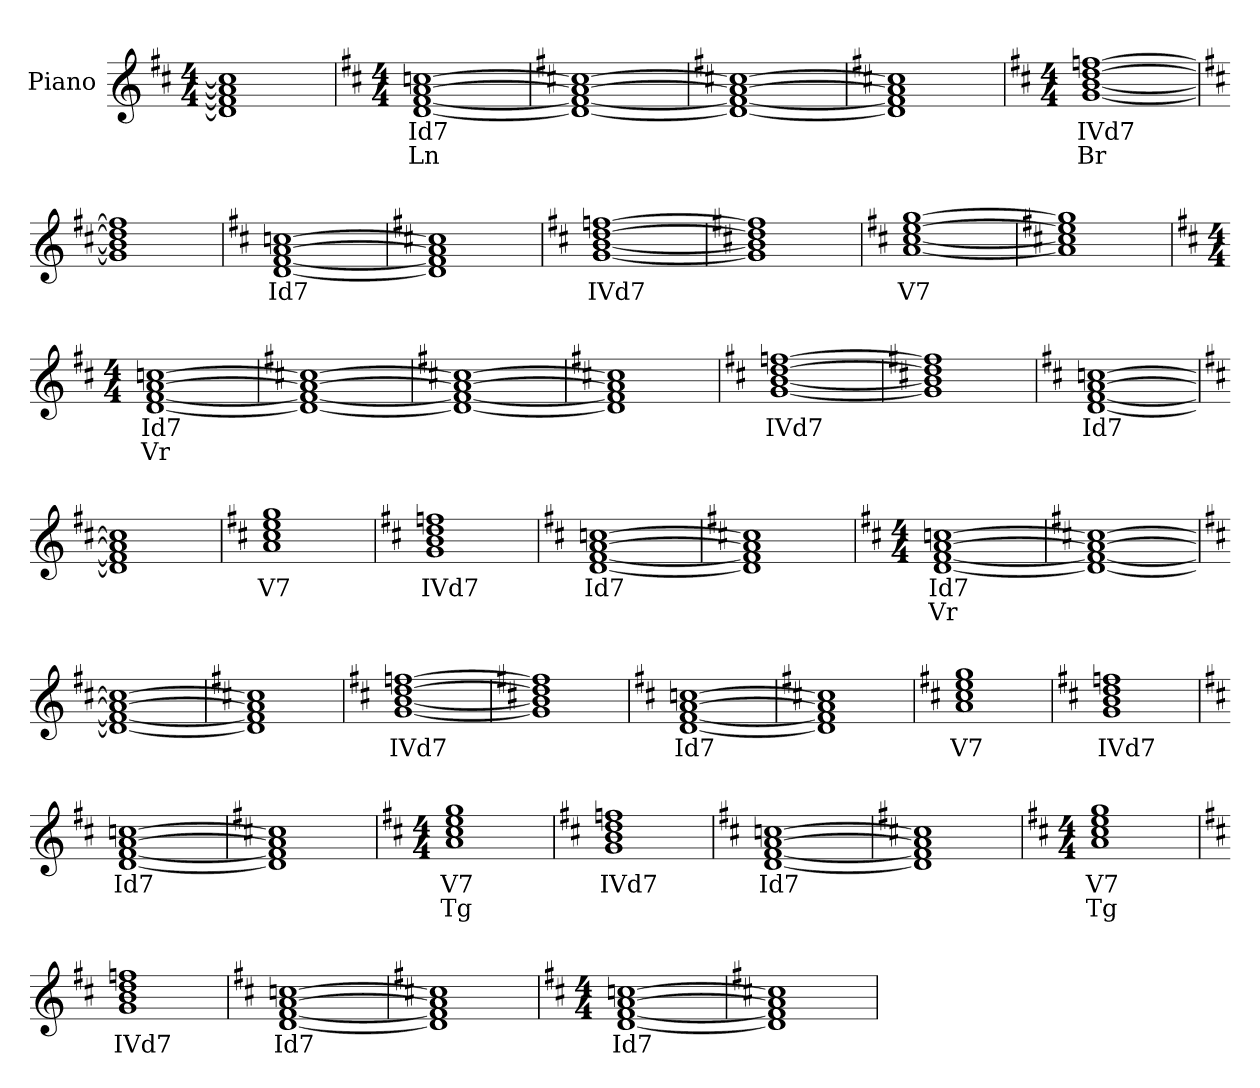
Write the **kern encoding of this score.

**kern	**text	**text
*part1	*part1	*part1
*staff1	*staff1	*staff1
*I"Piano	*	*
*I'Pno	*	*
*k[f#c#]	*	*
*D:	*	*
*M4/4	*	*
=	=	=
1d] 1f#] 1a] 1ccn]	.	.
=	=	=
*k[f#c#]	*	*
*D:	*	*
*M4/4	*	*
[1d [1f# [1a [1ccn	Id7	Ln
=	=	=
*k[f#c#]	*	*
*D:	*	*
1d_ 1f#_ 1a_ 1ccn_	.	.
=	=	=
*k[f#c#]	*	*
*D:	*	*
1d_ 1f#_ 1a_ 1ccn_	.	.
=	=	=
*k[f#c#]	*	*
*D:	*	*
1d] 1f#] 1a] 1ccn]	.	.
=	=	=
*k[f#c#]	*	*
*D:	*	*
*M4/4	*	*
[1g [1b [1dd [1ffn	IVd7	Br
=	=	=
*k[f#c#]	*	*
*D:	*	*
1g] 1b] 1dd] 1ffn]	.	.
=	=	=
*k[f#c#]	*	*
*D:	*	*
[1d [1f# [1a [1ccn	Id7	.
=	=	=
*k[f#c#]	*	*
*D:	*	*
1d] 1f#] 1a] 1ccn]	.	.
=	=	=
*k[f#c#]	*	*
*D:	*	*
[1g [1b [1dd [1ffn	IVd7	.
=	=	=
*k[f#c#]	*	*
*D:	*	*
1g] 1b] 1dd] 1ffn]	.	.
=	=	=
*k[f#c#]	*	*
*D:	*	*
[1a [1cc# [1ee [1gg	V7	.
=	=	=
*k[f#c#]	*	*
*D:	*	*
1a] 1cc#] 1ee] 1gg]	.	.
=	=	=
*k[f#c#]	*	*
*D:	*	*
*M4/4	*	*
[1d [1f# [1a [1ccn	Id7	Vr
=	=	=
*k[f#c#]	*	*
*D:	*	*
1d_ 1f#_ 1a_ 1ccn_	.	.
=	=	=
*k[f#c#]	*	*
*D:	*	*
1d_ 1f#_ 1a_ 1ccn_	.	.
=	=	=
*k[f#c#]	*	*
*D:	*	*
1d] 1f#] 1a] 1ccn]	.	.
=	=	=
*k[f#c#]	*	*
*D:	*	*
[1g [1b [1dd [1ffn	IVd7	.
=	=	=
*k[f#c#]	*	*
*D:	*	*
1g] 1b] 1dd] 1ffn]	.	.
=	=	=
*k[f#c#]	*	*
*D:	*	*
[1d [1f# [1a [1ccn	Id7	.
=	=	=
*k[f#c#]	*	*
*D:	*	*
1d] 1f#] 1a] 1ccn]	.	.
=	=	=
*k[f#c#]	*	*
*D:	*	*
1a 1cc# 1ee 1gg	V7	.
=	=	=
*k[f#c#]	*	*
*D:	*	*
1g 1b 1dd 1ffn	IVd7	.
=	=	=
*k[f#c#]	*	*
*D:	*	*
[1d [1f# [1a [1ccn	Id7	.
=	=	=
*k[f#c#]	*	*
*D:	*	*
1d] 1f#] 1a] 1ccn]	.	.
=	=	=
*k[f#c#]	*	*
*D:	*	*
*M4/4	*	*
[1d [1f# [1a [1ccn	Id7	Vr
=	=	=
*k[f#c#]	*	*
*D:	*	*
1d_ 1f#_ 1a_ 1ccn_	.	.
=	=	=
*k[f#c#]	*	*
*D:	*	*
1d_ 1f#_ 1a_ 1ccn_	.	.
=	=	=
*k[f#c#]	*	*
*D:	*	*
1d] 1f#] 1a] 1ccn]	.	.
=	=	=
*k[f#c#]	*	*
*D:	*	*
[1g [1b [1dd [1ffn	IVd7	.
=	=	=
*k[f#c#]	*	*
*D:	*	*
1g] 1b] 1dd] 1ffn]	.	.
=	=	=
*k[f#c#]	*	*
*D:	*	*
[1d [1f# [1a [1ccn	Id7	.
=	=	=
*k[f#c#]	*	*
*D:	*	*
1d] 1f#] 1a] 1ccn]	.	.
=	=	=
*k[f#c#]	*	*
*D:	*	*
1a 1cc# 1ee 1gg	V7	.
=	=	=
*k[f#c#]	*	*
*D:	*	*
1g 1b 1dd 1ffn	IVd7	.
=	=	=
*k[f#c#]	*	*
*D:	*	*
[1d [1f# [1a [1ccn	Id7	.
=	=	=
*k[f#c#]	*	*
*D:	*	*
1d] 1f#] 1a] 1ccn]	.	.
=	=	=
*k[f#c#]	*	*
*D:	*	*
*M4/4	*	*
1a 1cc# 1ee 1gg	V7	Tg
=	=	=
*k[f#c#]	*	*
*D:	*	*
1g 1b 1dd 1ffn	IVd7	.
=	=	=
*k[f#c#]	*	*
*D:	*	*
[1d [1f# [1a [1ccn	Id7	.
=	=	=
*k[f#c#]	*	*
*D:	*	*
1d] 1f#] 1a] 1ccn]	.	.
=	=	=
*k[f#c#]	*	*
*D:	*	*
*M4/4	*	*
1a 1cc# 1ee 1gg	V7	Tg
=	=	=
*k[f#c#]	*	*
*D:	*	*
1g 1b 1dd 1ffn	IVd7	.
=	=	=
*k[f#c#]	*	*
*D:	*	*
[1d [1f# [1a [1ccn	Id7	.
=	=	=
*k[f#c#]	*	*
*D:	*	*
1d] 1f#] 1a] 1ccn]	.	.
=	=	=
*k[f#c#]	*	*
*D:	*	*
*M4/4	*	*
[1d [1f# [1a [1ccn	Id7	.
=	=	=
*k[f#c#]	*	*
*D:	*	*
1d] 1f#] 1a] 1ccn]	.	.
=	=	=
*-	*-	*-
